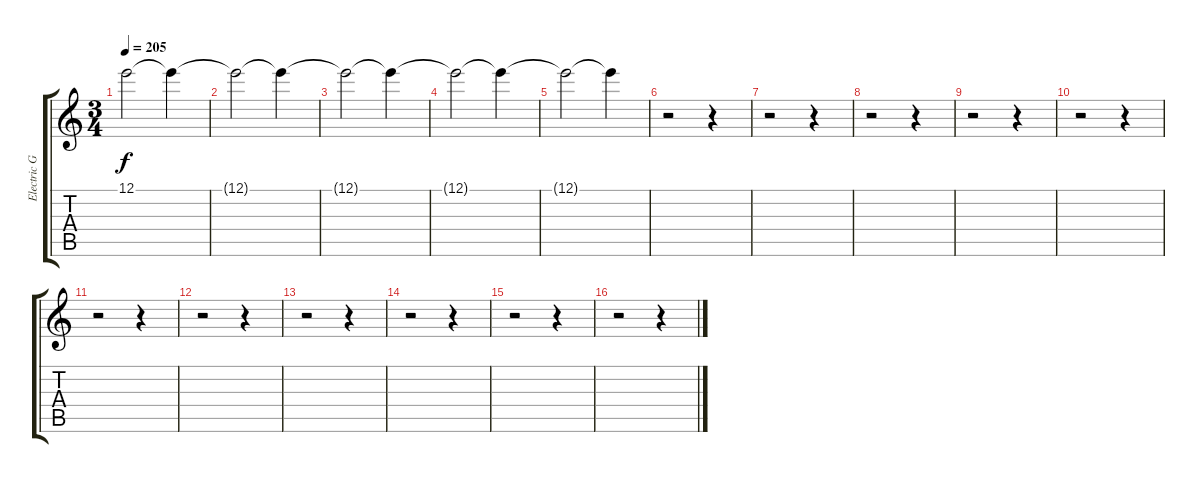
\track ("Electric Guitar 1" "Electric G") {instrument distortionguitar}
\staff {score tabs}
\tuning (E4 B3 G3 D3 A2 E2) {hide}
\ts (3 4)
\tempo 205
\clef g2
\ks c
12.1{t}.2{dy f volume 12} 12.1{t}.4 |
12.1{t}.2{volume 11} 12.1{t}.4 |
12.1{t}.2{volume 9} 12.1{t}.4 |
12.1{t}.2{volume 7} 12.1{t}.4 |
12.1{t}.2{volume 6} 12.1{t}.4 |
r.2 r.4 |
r.2 r.4 |
r.2 r.4 |
r.2 r.4 |
r.2 r.4 |
r.2 r.4 |
r.2 r.4 |
r.2 r.4 |
r.2 r.4 |
r.2 r.4 |
r.2 r.4
